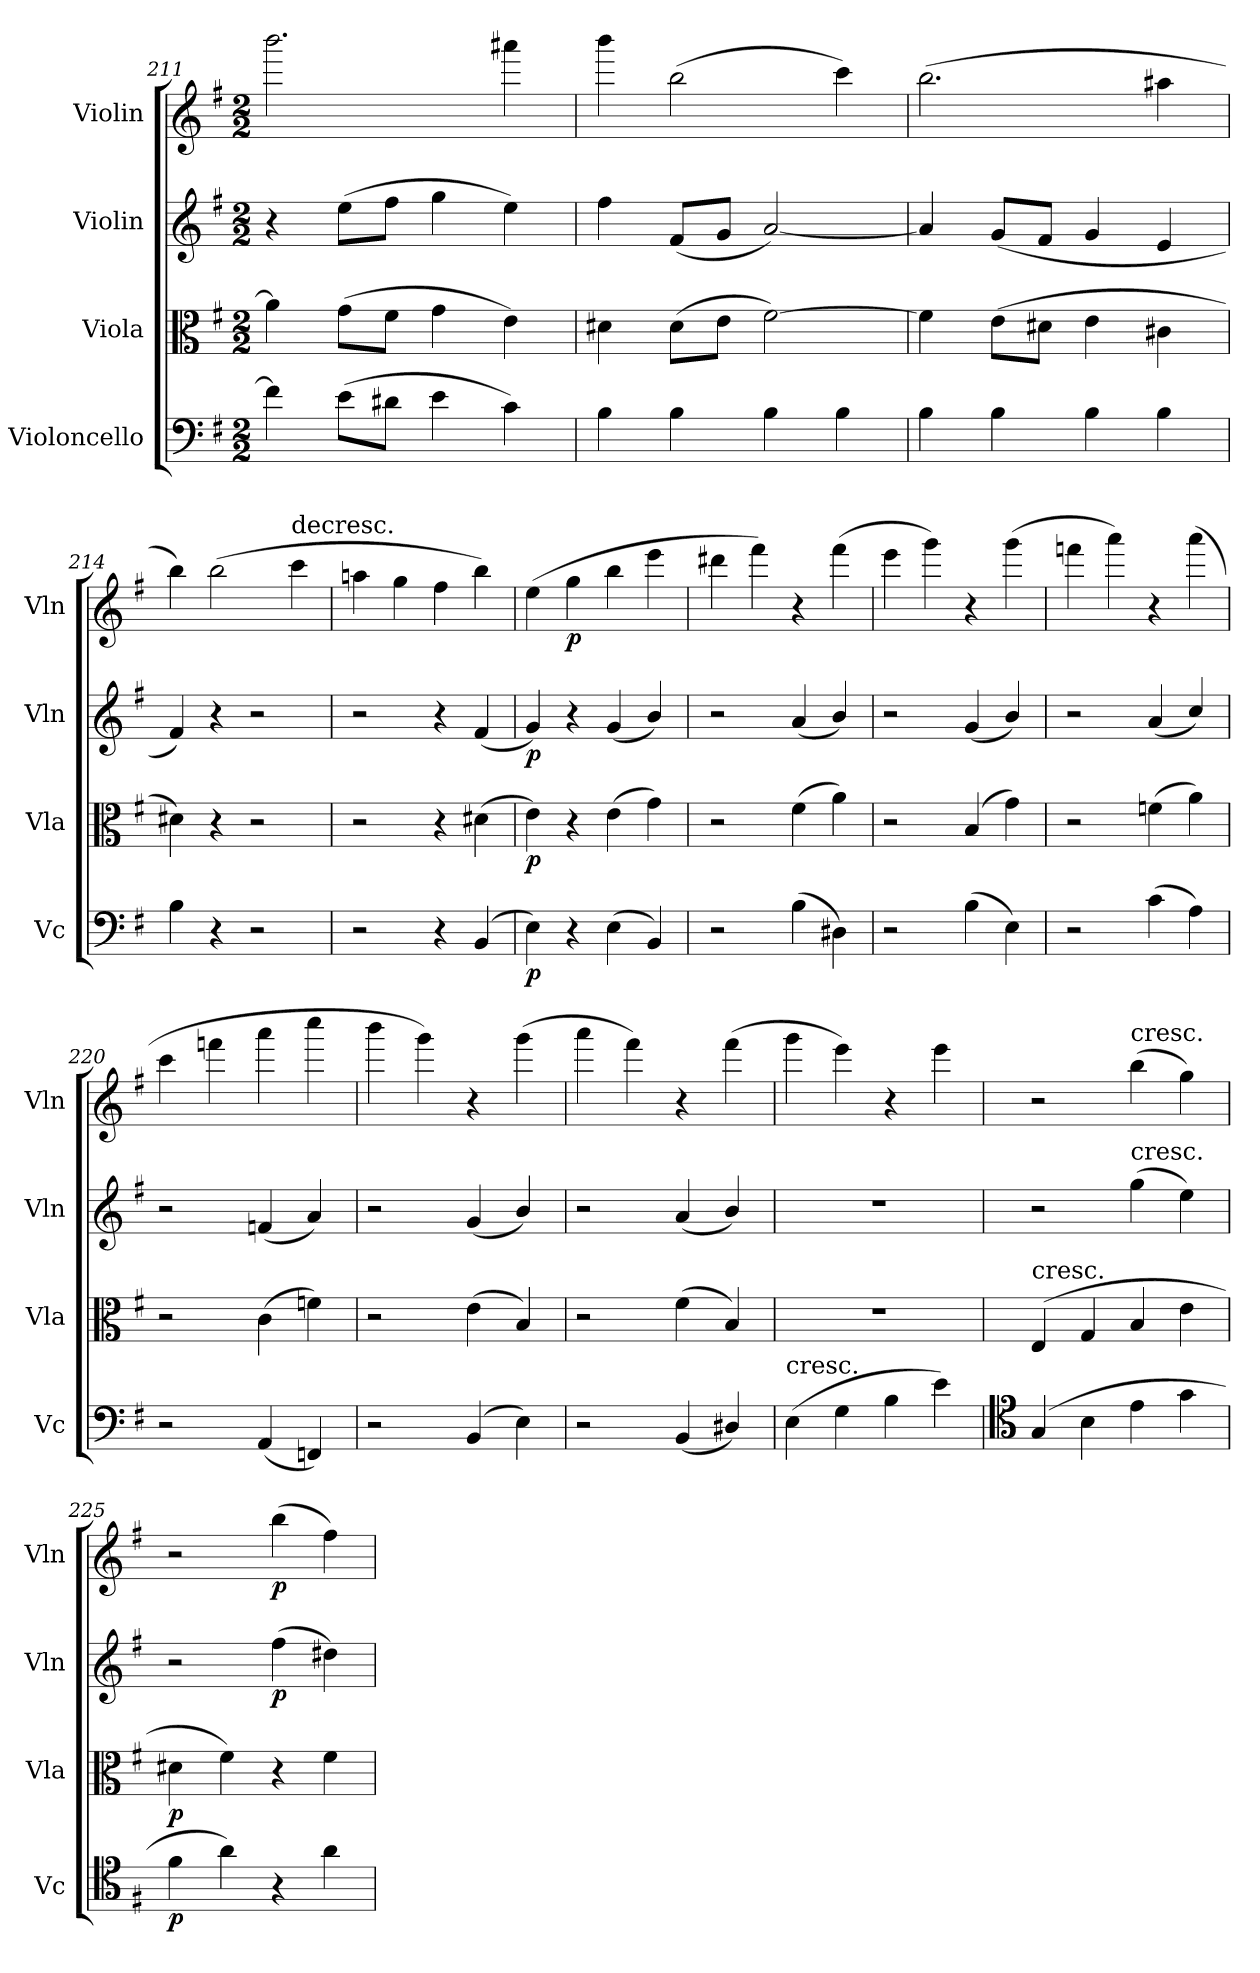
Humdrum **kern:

**kern	**dynam	**kern	**dynam	**kern	**dynam	**kern	**dynam
*part4	*part4	*part3	*part3	*part2	*part2	*part1	*part1
*staff4	*staff4	*staff3	*staff3	*staff2	*staff2	*staff1	*staff1
*I"Violoncello	*	*I"Viola	*	*I"Violin	*	*I"Violin	*
*I'Vc	*	*I'Vla	*	*I'Vln	*	*I'Vln	*
*clefF4	*	*clefC3	*	*clefG2	*	*clefG2	*
*k[f#]	*	*k[f#]	*	*k[f#]	*	*k[f#]	*
*e:	*	*e:	*	*e:	*	*e:	*
*M2/2	*	*M2/2	*	*M2/2	*	*M2/2	*
=211	=211	=211	=211	=211	=211	=211	=211
4f#\]	.	4a\]	.	4r	.	2.bbb\	.
(8e\L	.	(8g\L	.	(8ee\L	.	.	.
8d#X\J	.	8f#\J	.	8ff#\J	.	.	.
4e\	.	4g\	.	4gg\	.	.	.
4c\)	.	4e\)	.	4ee\)	.	4aaa#X\	.
=212	=212	=212	=212	=212	=212	=212	=212
4B\	.	4d#X\	.	4ff#\	.	4bbb\	.
4B\	.	(8d#\L	.	(8f#/L	.	(2bb\	.
.	.	8e\J	.	8g/J	.	.	.
4B\	.	[2f#\)	.	[2a/)	.	.	.
4B\	.	.	.	.	.	4ccc\)	.
=213	=213	=213	=213	=213	=213	=213	=213
4B\	.	4f#\]	.	4a/]	.	(2.bb\	.
4B\	.	(8e\L	.	(8g/L	.	.	.
.	.	8d#X\J	.	8f#/J	.	.	.
4B\	.	4e\	.	4g/	.	.	.
4B\	.	4c#X\	.	4e/	.	4aa#X\	.
=214	=214	=214	=214	=214	=214	=214	=214
4B\	.	4d#X\)	.	4f#/)	.	4bb\)	.
4r	.	4r	.	4r	.	(2bb\	.
2r	.	2r	.	2r	.	.	.
!	!	!	!	!	!	!LO:TX:t=decresc.	!
.	.	.	.	.	.	4ccc\	.
=215	=215	=215	=215	=215	=215	=215	=215
2r	.	2r	.	2r	.	4aan\	.
.	.	.	.	.	.	4gg\	.
4r	.	4r	.	4r	.	4ff#\	.
(4BB/	.	(4d#X\	.	(4f#/	.	4bb\)	.
=216	=216	=216	=216	=216	=216	=216	=216
4E\)	p	4e\)	p	4g/)	p	(4ee\	.
4r	.	4r	.	4r	.	4gg\	p
(4E\	.	(4e\	.	(4g/	.	4bb\	.
4BB/)	.	4g\)	.	4b/)	.	4eee\	.
=217	=217	=217	=217	=217	=217	=217	=217
2r	.	2r	.	2r	.	4ddd#X\	.
.	.	.	.	.	.	4fff#\)	.
(4B\	.	(4f#\	.	(4a/	.	4r	.
4D#X\)	.	4a\)	.	4b/)	.	(4fff#\	.
=218	=218	=218	=218	=218	=218	=218	=218
2r	.	2r	.	2r	.	4eee\	.
.	.	.	.	.	.	4ggg\)	.
(4B\	.	(4B/	.	(4g/	.	4r	.
4E\)	.	4g\)	.	4b/)	.	(4ggg\	.
=219	=219	=219	=219	=219	=219	=219	=219
2r	.	2r	.	2r	.	4fffn\	.
.	.	.	.	.	.	4aaa\)	.
(4c\	.	(4fn\	.	(4a/	.	4r	.
4A\)	.	4a\)	.	4cc/)	.	(4aaa\	.
=220	=220	=220	=220	=220	=220	=220	=220
2r	.	2r	.	2r	.	4ccc\	.
.	.	.	.	.	.	4fffn\	.
(4AA/	.	(4c\	.	(4fn/	.	4aaa\	.
4FFn/)	.	4fn\)	.	4a/)	.	4cccc\	.
=221	=221	=221	=221	=221	=221	=221	=221
2r	.	2r	.	2r	.	4bbb\	.
.	.	.	.	.	.	4ggg\)	.
(4BB/	.	(4e\	.	(4g/	.	4r	.
4E\)	.	4B/)	.	4b/)	.	(4ggg\	.
=222	=222	=222	=222	=222	=222	=222	=222
2r	.	2r	.	2r	.	4aaa\	.
.	.	.	.	.	.	4fff#\)	.
(4BB/	.	(4f#\	.	(4a/	.	4r	.
4D#X/)	.	4B/)	.	4b/)	.	(4fff#\	.
=223	=223	=223	=223	=223	=223	=223	=223
!LO:TX:t=cresc.	!	!	!	!	!	!	!
(4E\	.	1r	.	1r	.	4ggg\	.
4G\	.	.	.	.	.	4eee\)	.
4B\	.	.	.	.	.	4r	.
4e\)	.	.	.	.	.	4eee\	.
=224	=224	=224	=224	=224	=224	=224	=224
*clefC4	*	*	*	*	*	*	*
!	!	!LO:TX:t=cresc.	!	!	!	!	!
(4G/	.	(4E/	.	2r	.	2r	.
4B\	.	4G/	.	.	.	.	.
!	!	!	!	!	!	!LO:TX:t=cresc.	!
!	!	!	!	!LO:TX:t=cresc.	!	!	!
4e\	.	4B/	.	(4gg\	.	(4bb\	.
4g\	.	4e\	.	4ee\)	.	4gg\)	.
=225	=225	=225	=225	=225	=225	=225	=225
4f#\	p	4d#X\	p	2r	.	2r	.
4a\)	.	4f#\)	.	.	.	.	.
4r	.	4r	.	(4ff#\	p	(4bb\	p
4a\	.	4f#\	.	4dd#X\)	.	4ff#\)	.
=	=	=	=	=	=	=	=
*-	*-	*-	*-	*-	*-	*-	*-
